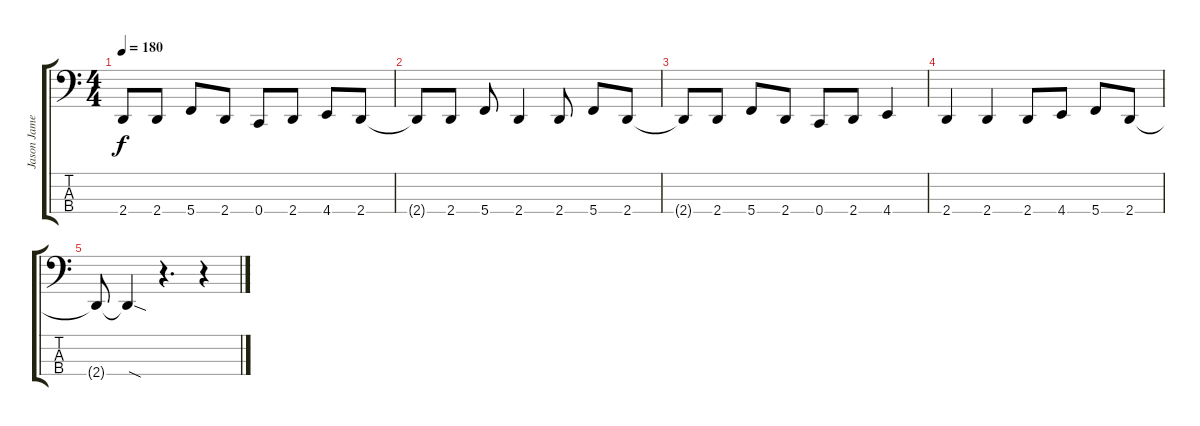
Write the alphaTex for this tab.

\track ("Jason James" "Jason Jame") {instrument electricbasspick}
\staff {score tabs}
\tuning (F2 C2 G1 C1) {hide}
\ts (4 4)
\tempo 180
\clef f4
\ks c
2.4{t}.8{dy f} 2.4.8 5.4.8 2.4.8 0.4.8 2.4.8 4.4.8 2.4.8 |
2.4{t}.8 2.4.8 5.4.8 2.4.4 2.4.8 5.4.8 2.4.8 |
2.4{t}.8 2.4.8 5.4.8 2.4.8 0.4.8 2.4.8 4.4.4 |
2.4.4 2.4.4 2.4.8 4.4.8 5.4.8 2.4.8 |
2.4{t}.8 2.4{sod t}.4 r.4{d} r.4
